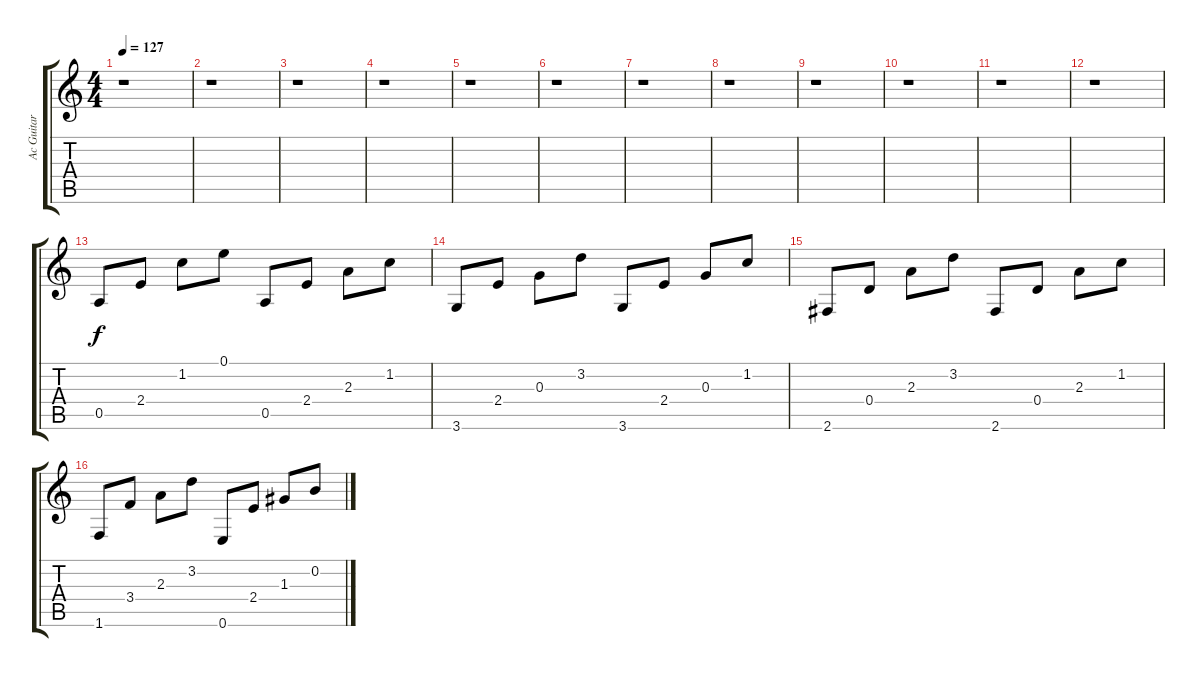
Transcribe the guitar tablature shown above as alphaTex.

\track ("Ac Guitar (nylon)" "Ac Guitar ") {instrument acousticguitarsteel}
\staff {score tabs}
\tuning (E4 B3 G3 D3 A2 E2) {hide}
\ts (4 4)
\tempo 127
\clef g2
\ks c
r.1{dy f} |
r.1 |
r.1 |
r.1 |
r.1 |
r.1 |
r.1 |
r.1 |
r.1 |
r.1 |
r.1 |
r.1 |
0.5.8 2.4.8 1.2.8 0.1.8 0.5.8 2.4.8 2.3.8 1.2.8 |
3.6.8 2.4.8 0.3.8 3.2.8 3.6.8 2.4.8 0.3.8 1.2.8 |
2.6.8 0.4.8 2.3.8 3.2.8 2.6.8 0.4.8 2.3.8 1.2.8 |
1.6.8 3.4.8 2.3.8 3.2.8 0.6.8 2.4.8 1.3.8 0.2.8
